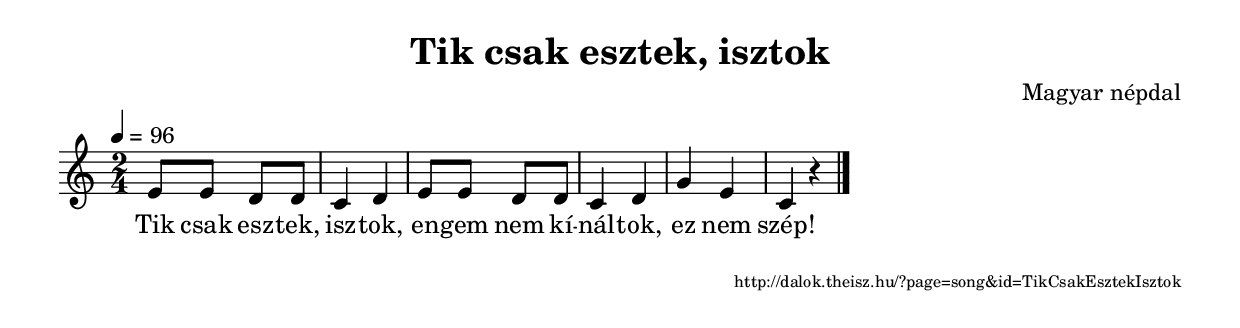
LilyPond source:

\version "2.10.33"


\header {
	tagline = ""	title = "Tik csak esztek, isztok"
	composer = "Magyar népdal"
}

VoiceA = { \key c \major \override Staff.TimeSignature #'style = #'()  \time 2/4 \tempo 4=96
	\relative f' { e8 e d d c4 d
e8 e d d c4 d
g e c r \bar "|."
	}
}
SplitLyricsA = \lyricmode { 
Tik csak esz -- tek, isz -- tok,
en -- gem nem kí -- nál -- tok,
ez nem szép!
}
\score {
	<<
		\context Voice = songStaff { \VoiceA }
		\lyricsto "songStaff" \new Lyrics \SplitLyricsA
	>>
	\layout {
		indent = #0
	}
}

\score {
	<<
		\context Voice = songStaff { \VoiceA }
	>>
	\midi {
	}
}

\markup { \fill-line { \hspace #1 \super http://dalok.theisz.hu/?page=song&id=TikCsakEsztekIsztok } }

\paper {
}
